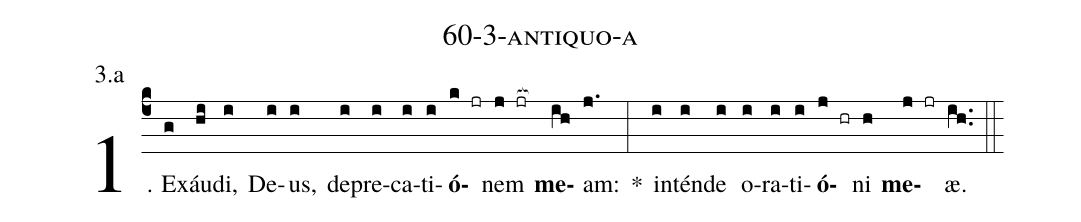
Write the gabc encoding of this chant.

name: 60-3-antiquo-a;
annotation: 3.a;
%%
(c4)1. Ex(g)áu(hi)di,(i) De(i)us,(i) de(i)pre(i)ca(i)ti(i)<b>ó</b>(k jr)nem(j jr[ocb:1{]) <b>me</b>(ih[ocb:0}])am:(j.) *(:) in(i)tén(i)de(i) o(i)ra(i)ti(i)<b>ó</b>(j hr)ni(h) <b>me</b>(j jr)æ.(ih..) (::)
